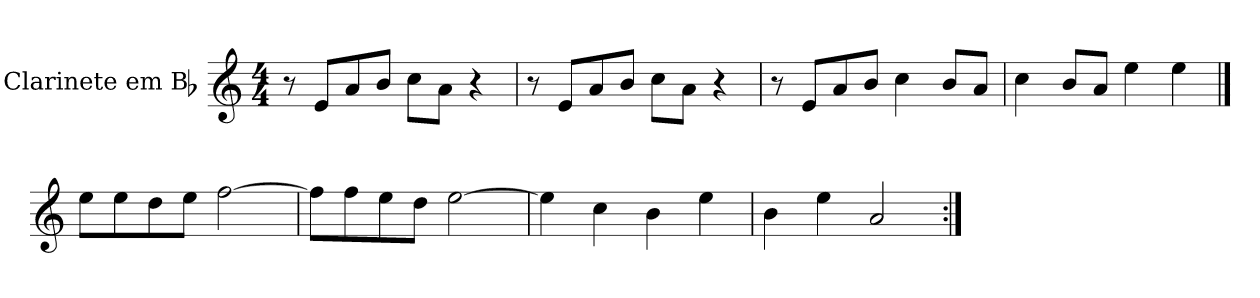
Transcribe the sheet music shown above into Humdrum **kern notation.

**kern
*part1
*staff1
*I"Clarinete em Bb
*I'Cl. em Bb
*clefG2
*ITrd1c2
*k[b-e-]
*M4/4
=1
8r
8d/L
8g/
8a/J
8b-\L
8g\J
4r
=2
8r
8d/L
8g/
8a/J
8b-\L
8g\J
4r
=3
8r
8d/L
8g/
8a/J
4b-\
8a/L
8g/J
=4
4b-\
8a/L
8g/J
4dd\
4dd\
==5
8dd\L
8dd\
8cc\
8dd\J
[2ee-\
!!LO:LB:g=z
=6
8ee-\L]
8ee-\
8dd\
8cc\J
[2dd\
=7
4dd\]
4b-\
4a\
4dd\
=8
4a\
4dd\
2g/
=:|!
*-
